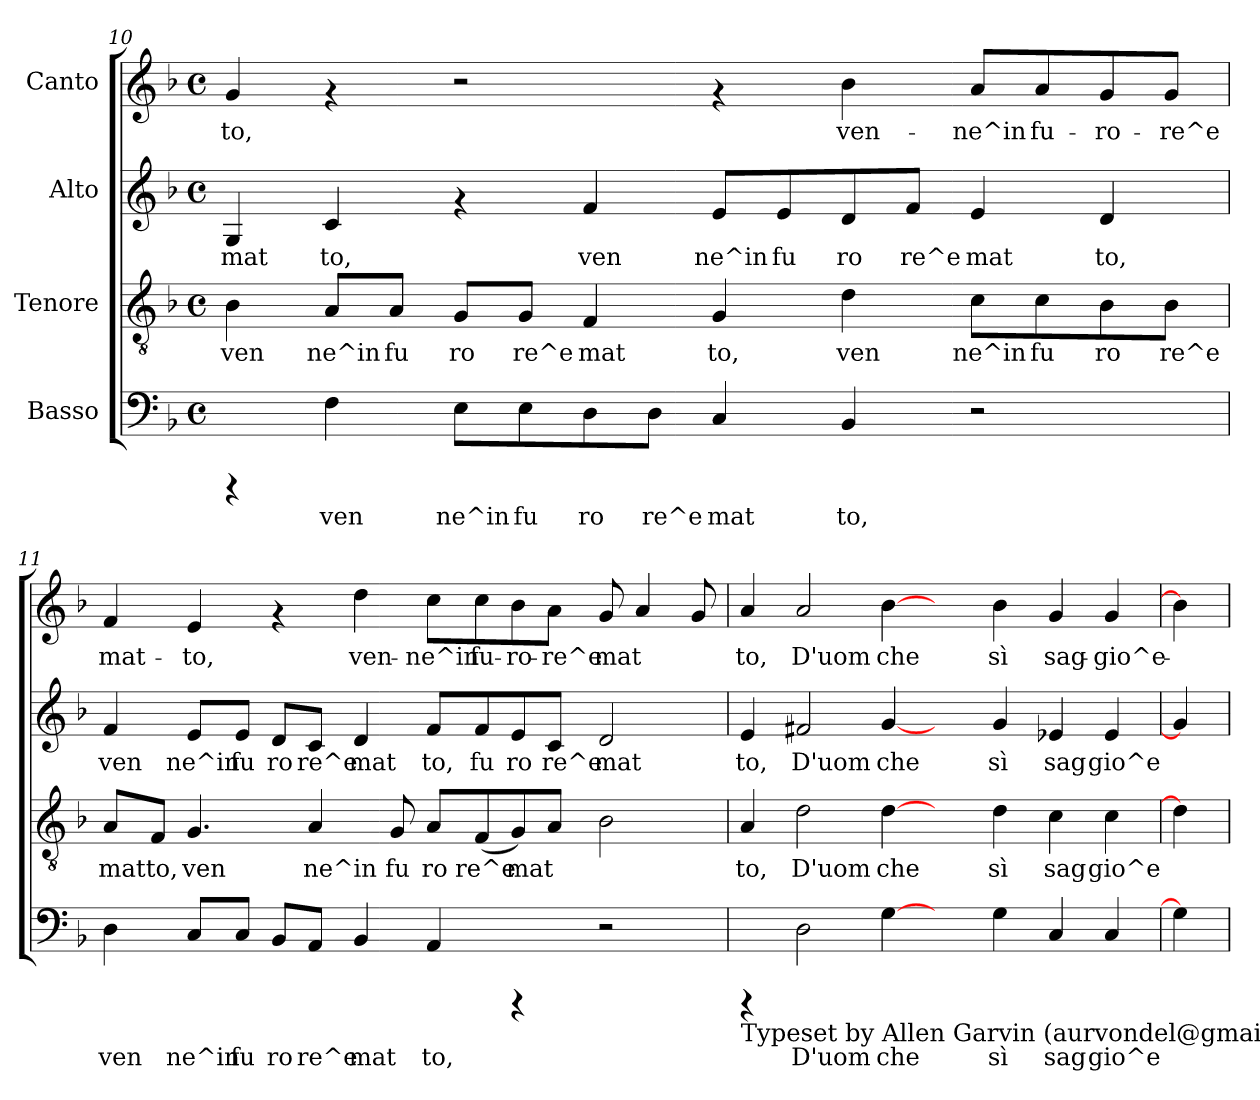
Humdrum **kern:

**kern	**text	**kern	**text	**kern	**text	**kern	**text
*part4	*part4	*part3	*part3	*part2	*part2	*part1	*part1
*staff4	*staff4	*staff3	*staff3	*staff2	*staff2	*staff1	*staff1
*I"Basso	*	*I"Tenore	*	*I"Alto	*	*I"Canto	*
!!LO:LB:g=z
*clefF4	*	*clefGv2	*	*clefG2	*	*clefG2	*
*k[b-]	*	*k[b-]	*	*k[b-]	*	*k[b-]	*
*F:	*	*F:	*	*F:	*	*F:	*
*M4/4	*	*M4/4	*	*M4/4	*	*M4/4	*
*met(c)	*	*met(c)	*	*met(c)	*	*met(c)	*
=10	=10	=10	=10	=10	=10	=10	=10
!	!	!	!LO:LY:b:cj	!	!LO:LY:b:cj	!	!LO:LY:b:cj
4rCCC	.	4B-\	ven	4G/	mat	4g/	to,
!	!LO:LY:b:cj	!	!LO:LY:b:cj	!	!LO:LY:b:cj	!	!
4F\	ven	8A/L	ne^in	4c/	to,	4rf	.
!	!	!	!LO:LY:b:cj	!	!	!	!
.	.	8A/J	fu	.	.	.	.
!	!LO:LY:b:cj	!	!LO:LY:b:cj	!	!	!	!
8E\L	ne^in	8G/L	ro	4rf	.	2r	.
!	!LO:LY:b:cj	!	!LO:LY:b:cj	!	!	!	!
8E\	fu	8G/J	re^e	.	.	.	.
!	!LO:LY:b:cj	!	!LO:LY:b:cj	!	!LO:LY:b:cj	!	!
8D\	ro	4F/	mat	4f/	ven	.	.
!	!LO:LY:b:cj	!	!	!	!	!	!
8D\J	re^e	.	.	.	.	.	.
!	!LO:LY:b:cj	!	!LO:LY:b:cj	!	!LO:LY:b:cj	!	!
4C/	mat	4G/	to,	8e/L	ne^in	4rf	.
!	!	!	!	!	!LO:LY:b:cj	!	!
.	.	.	.	8e/	fu	.	.
!	!LO:LY:b:cj	!	!LO:LY:b:cj	!	!LO:LY:b:cj	!	!LO:LY:b:cj
4BB-/	to,	4d\	ven	8d/	ro	4b-\	ven-
!	!	!	!	!	!LO:LY:b:cj	!	!
.	.	.	.	8f/J	re^e	.	.
!	!	!	!LO:LY:b:cj	!	!LO:LY:b:cj	!	!LO:LY:b:cj
2r	.	8c\L	ne^in	4e/	mat	8a/L	-ne^in
!	!	!	!LO:LY:b:cj	!	!	!	!LO:LY:b:cj
.	.	8c\	fu	.	.	8a/	fu-
!	!	!	!LO:LY:b:cj	!	!LO:LY:b:cj	!	!LO:LY:b:cj
.	.	8B-\	ro	4d/	to,	8g/	-ro-
!	!	!	!LO:LY:b:cj	!	!	!	!LO:LY:b:cj
.	.	8B-\J	re^e	.	.	8g/J	-re^e
!!LO:LB:g=z
=11	=11	=11	=11	=11	=11	=11	=11
!	!LO:LY:b:cj	!	!LO:LY:b:cj	!	!LO:LY:b:cj	!	!LO:LY:b:cj
4D\	ven	8A/L	mat	4f/	ven	4f/	mat-
!	!	!	!LO:LY:b:cj	!	!	!	!
.	.	8F/J	to,	.	.	.	.
!	!LO:LY:b:cj	!	!LO:LY:b:cj	!	!LO:LY:b:cj	!	!LO:LY:b:cj
8C/L	ne^in	4.G/	ven	8e/L	ne^in	4e/	-to,
!	!LO:LY:b:cj	!	!	!	!LO:LY:b:cj	!	!
8C/J	fu	.	.	8e/J	fu	.	.
!	!LO:LY:b:cj	!	!	!	!LO:LY:b:cj	!	!
8BB-/L	ro	.	.	8d/L	ro	4rf	.
!	!LO:LY:b:cj	!	!LO:LY:b:cj	!	!LO:LY:b:cj	!	!
8AA/J	re^e	4A/	ne^in	8c/J	re^e	.	.
!	!LO:LY:b:cj	!	!	!	!LO:LY:b:cj	!	!LO:LY:b:cj
4BB-/	mat	.	.	4d/	mat	4dd\	ven-
!	!	!	!LO:LY:b:cj	!	!	!	!
.	.	8G/	fu	.	.	.	.
!	!LO:LY:b:cj	!	!LO:LY:b:cj	!	!LO:LY:b:cj	!	!LO:LY:b:cj
4AA/	to,	8A/L	ro	8f/L	to,	8cc\L	-ne^in
!	!	!	!LO:LY:b:cj	!	!LO:LY:b:cj	!	!LO:LY:b:cj
.	.	(<8F/	re^e	8f/	fu	8cc\	fu-
!	!	!	!LO:LY:b:cj	!	!LO:LY:b:cj	!	!LO:LY:b:cj
4rCCC	.	8G/)	mat	8e/	ro	8b-\	-ro-
!	!	!	!LO:LY:b:cj	!	!LO:LY:b:cj	!	!LO:LY:b:cj
.	.	8A/J	.	8c/J	re^e	8a\J	-re^e
!	!	!	!LO:LY:b:cj	!	!LO:LY:b:cj	!	!LO:LY:b:cj
2r	.	2B-\	.	2d/	mat	8g/	mat-
!	!	!	!	!	!	!	!LO:LY:b:cj
.	.	.	.	.	.	4a/	--
!	!	!	!	!	!	!	!LO:LY:b:cj
.	.	.	.	.	.	8g/	--
=12	=12	=12	=12	=12	=12	=12	=12
!LO:TX:b:t=Typeset by Allen Garvin (aurvondel@gmail.com)	!	!	!	!	!	!	!
!	!	!	!LO:LY:b:cj	!	!LO:LY:b:cj	!	!LO:LY:b:cj
4rCCC	.	4A/	to,	4e/	to,	4a/	-to,
!	!LO:LY:b:cj	!	!LO:LY:b:cj	!	!LO:LY:b:cj	!	!LO:LY:b:cj
2D\	D'uom	2d\	D'uom	2f#X/	D'uom	2a/	D'uom
!	!LO:LY:b:cj	!	!LO:LY:b:cj	!	!LO:LY:b:cj	!	!LO:LY:b:cj
[4G\	che	[4d\	che	[4g/	che	[4b-\	che
4ryy	.	4ryy	.	4ryy	.	4ryy	.
!	!LO:LY:b:cj	!	!LO:LY:b:cj	!	!LO:LY:b:cj	!	!LO:LY:b:cj
4G\	sì	4d\	sì	4g/	sì	4b-\	sì
!	!LO:LY:b:cj	!	!LO:LY:b:cj	!	!LO:LY:b:cj	!	!LO:LY:b:cj
4C/	sag	4c\	sag	4e-X/	sag	4g/	sag-
!	!LO:LY:b:cj	!	!LO:LY:b:cj	!	!LO:LY:b:cj	!	!LO:LY:b:cj
4C/	gio^e	4c\	gio^e	4e-/	gio^e	4g/	-gio^e-
=13	=13	=13	=13	=13	=13	=13	=13
4G\]	.	4d\]	.	4g/]	.	4b-\]	.
=	=	=	=	=	=	=	=
*-	*-	*-	*-	*-	*-	*-	*-
